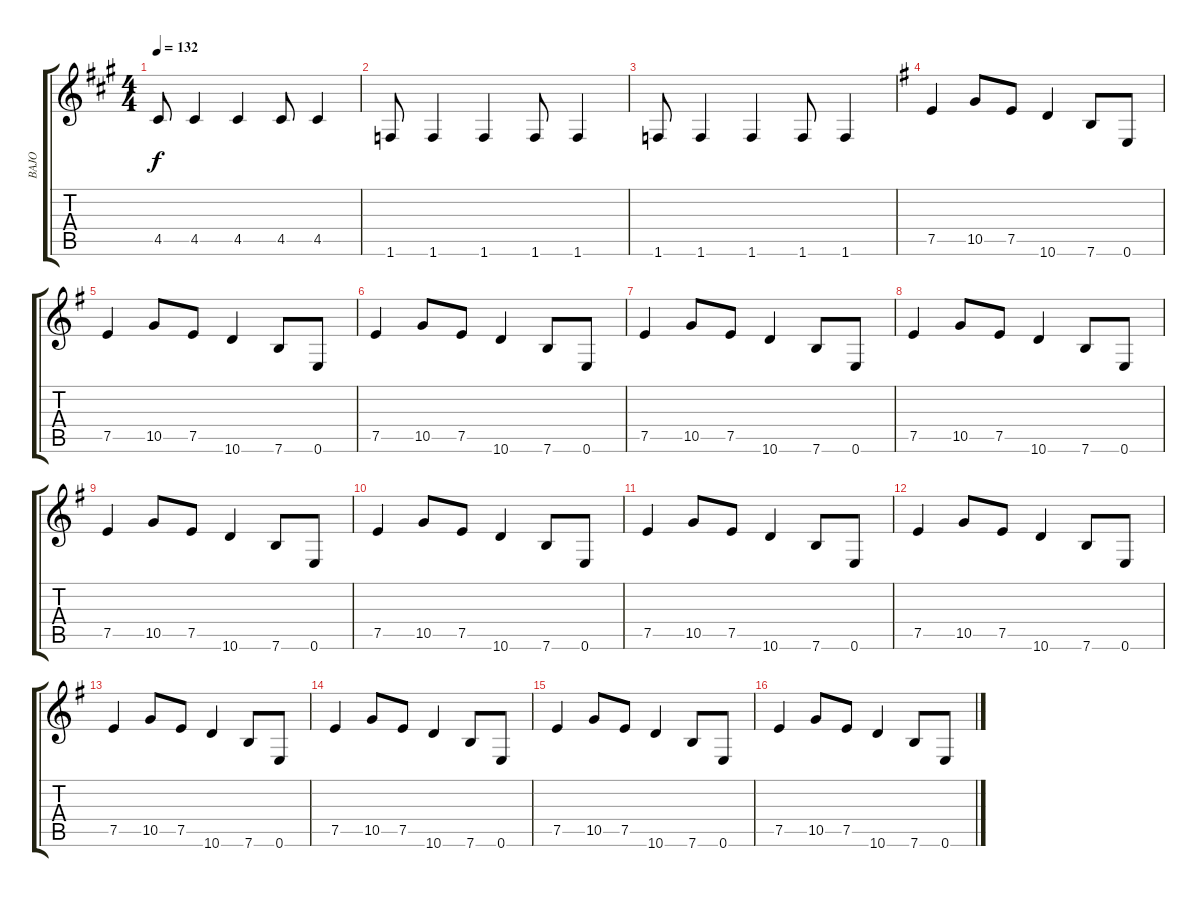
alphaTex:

\track ("BAJO" "BAJO") {instrument electricbassfinger}
\staff {score tabs}
\tuning (E4 B3 G3 D3 A2 E2) {hide}
\ts (4 4)
\tempo 132
\clef g2
\ks f#minor
4.5.8{dy f} 4.5.4 4.5.4 4.5.8 4.5.4 |
1.6.8 1.6.4 1.6.4 1.6.8 1.6.4 |
1.6.8 1.6.4 1.6.4 1.6.8 1.6.4 |
\ks eminor
7.5.4 10.5.8 7.5.8 10.6.4 7.6.8 0.6.8 |
7.5.4 10.5.8 7.5.8 10.6.4 7.6.8 0.6.8 |
7.5.4 10.5.8 7.5.8 10.6.4 7.6.8 0.6.8 |
7.5.4 10.5.8 7.5.8 10.6.4 7.6.8 0.6.8 |
7.5.4 10.5.8 7.5.8 10.6.4 7.6.8 0.6.8 |
7.5.4 10.5.8 7.5.8 10.6.4 7.6.8 0.6.8 |
7.5.4 10.5.8 7.5.8 10.6.4 7.6.8 0.6.8 |
7.5.4 10.5.8 7.5.8 10.6.4 7.6.8 0.6.8 |
7.5.4 10.5.8 7.5.8 10.6.4 7.6.8 0.6.8 |
7.5.4 10.5.8 7.5.8 10.6.4 7.6.8 0.6.8 |
7.5.4 10.5.8 7.5.8 10.6.4 7.6.8 0.6.8 |
7.5.4 10.5.8 7.5.8 10.6.4 7.6.8 0.6.8 |
7.5.4 10.5.8 7.5.8 10.6.4 7.6.8 0.6.8
